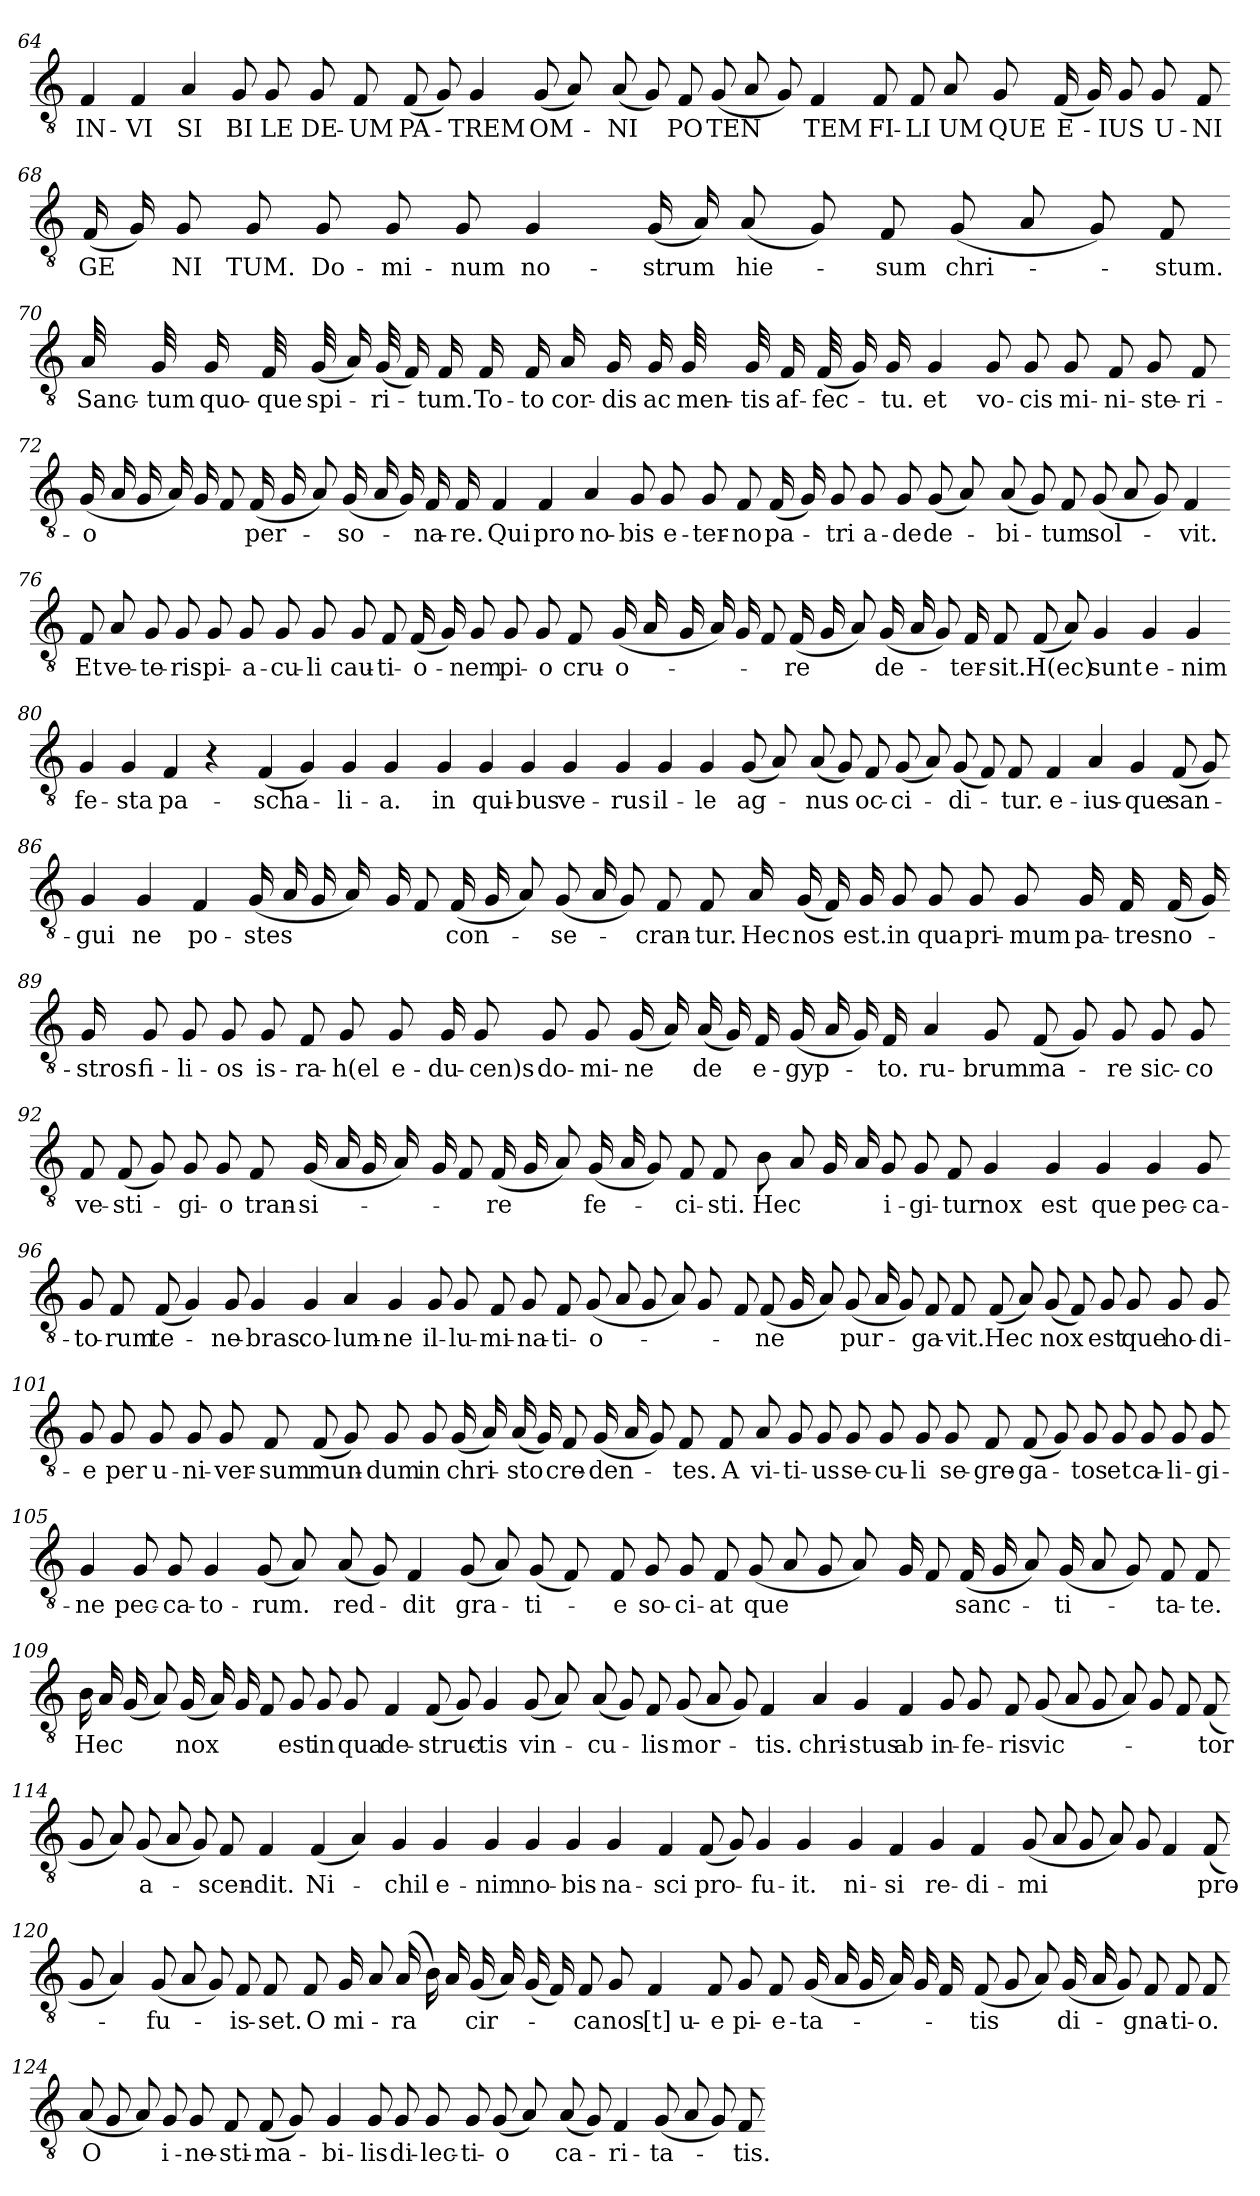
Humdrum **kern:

**kern	**text
*part1	*part1
*staff1	*staff1
*clefGv2	*
*k[]	*
=64	=64
4F	IN-
4F	VI
4A	SI
8G	BI
8G	-LE
=65-	=65-
8G	DE-
8F	-UM
(8F	PA-
8G)	.
4G	-TREM
(8G	OM-
8A)	.
=66-	=66-
(8A	NI
8G)	.
8F	PO
(8G	TEN
8A	.
8G)	.
4F	-TEM
=67-	=67-
8F	FI-
8F	LI
8A	UM
8G	-QUE
(16F	E-
16G)	.
8G	-IUS
8G	U-
8F	NI
=68-	=68-
(16F	GE
16G)	.
8G	NI
8G	-TUM.
8G	Do-
8G	-mi-
8G	-num
4G	no-
=69-	=69-
(16G	-strum
16A)	.
(8A	hie-
8G)	.
8F	-sum
(8G	chri-
8A	.
8G)	.
8F	-stum.
=70-	=70-
32A	Sanc-
32G	-tum
16G	quo-
32F	-que
(32G	spi-
16A)	.
(32G	-ri-
16F)	.
16F	-tum.
16F	To-
16F	-to
16A	cor-
16G	-dis
16G	ac
32G	men-
32G	-tis
16F	af-
(32F	-fec-
16G)	.
16G	-tu.
=71-	=71-
4G	et
8G	vo-
8G	-cis
8G	mi-
8F	-ni-
8G	-ste-
8F	-ri-
=72-	=72-
(16G	-o
16A	.
16G	.
16A)	.
16G	.
8F	.
(16F	per-
16G	.
8A)	.
(16G	-so-
16A	.
16G)	.
16F	-na-
16F	-re.
=73-	=73-
4F	Qui
4F	pro
4A	no-
8G	-bis
8G	e-
=74-	=74-
8G	-ter-
8F	-no
(16F	pa-
16G)	.
8G	-tri
8G	a-
8G	-de
(8G	de-
8A)	.
=75-	=75-
(8A	-bi-
8G)	.
8F	-tum
(8G	sol-
8A	.
8G)	.
4F	-vit.
=76-	=76-
8F	Et
8A	ve-
8G	-te-
8G	-ris
8G	pi-
8G	-a-
8G	-cu-
8G	-li
=77-	=77-
8G	cau-
8F	-ti-
(16F	-o-
16G)	.
8G	-nem
8G	pi-
8G	-o
8F	cru-
(16G	-o-
16A	.
=78-	=78-
16G	.
16A)	.
16G	.
8F	.
(16F	-re
16G	.
8A)	.
(16G	de-
16A	.
8G)	.
16F	-ter-
8F	-sit.
=79-	=79-
(8F	H(ec)
8A)	.
4G	sunt
4G	e-
4G	-nim
=80-	=80-
4G	fe-
4G	-sta
4F	pa-
4r	.
=81-	=81-
(4F	-scha-
4G)	.
4G	-li-
4G	-a.
=82-	=82-
4G	in
4G	qui-
4G	-bus
4G	ve-
=83-	=83-
4G	-rus
4G	il-
4G	-le
(8G	ag-
8A)	.
=84-	=84-
(8A	-nus
8G)	.
8F	oc-
(8G	-ci-
8A)	.
(8G	-di-
8F)	.
8F	-tur.
=85-	=85-
4F	e-
4A	-ius-
4G	-que
(8F	san-
8G)	.
=86-	=86-
4G	gui
4G	-ne
4F	po-
(16G	-stes
16A	.
16G	.
16A)	.
=87-	=87-
16G	.
8F	.
(16F	con-
16G	.
8A)	.
(8G	-se-
16A	.
8G)	.
8F	-cran-
8F	-tur.
=88-	=88-
16A	Hec
(16G	nos
16F)	.
16G	est.
8G	in
8G	qua
8G	pri-
8G	-mum
16G	pa-
16F	-tres
(16F	no-
16G)	.
=89-	=89-
16G	-stros
8G	fi-
8G	-li-
8G	-os
8G	is-
8F	-ra-
8G	-h(el
8G	e-
=90-	=90-
16G	-du-
8G	-cen)s
8G	do-
8G	-mi-
(16G	-ne
16A)	.
(16A	de
16G)	.
16F	e-
(16G	-gyp-
16A	.
16G)	.
16F	-to.
=91-	=91-
4A	ru-
8G	-brum
(8F	ma-
8G)	.
8G	-re
8G	sic-
8G	-co
=92-	=92-
8F	ve-
(8F	-sti-
8G)	.
8G	-gi-
8G	-o
8F	tran-
(16G	-si-
16A	.
16G	.
16A)	.
=93-	=93-
16G	.
8F	.
(16F	-re
16G	.
8A)	.
(16G	fe-
16A	.
8G)	.
8F	-ci-
8F	-sti.
=94-	=94-
8B	Hec
8A	.
16G	.
16A	.
8G	i-
8G	-gi-
8F	-tur
4G	nox
=95-	=95-
4G	est
4G	que
4G	pec-
8G	-ca-
=96-	=96-
8G	-to-
8F	-rum
(8F	te-
4G)	.
8G	-ne-
4G	-bras.
=97-	=97-
4G	co-
4A	-lum-
4G	-ne
8G	il-
8G	-lu-
=98-	=98-
8F	-mi-
8G	-na-
8F	-ti-
(8G	-o-
8A	.
8G	.
8A)	.
8G	.
=99-	=99-
8F	.
(8F	-ne
16G	.
8A)	.
(8G	pur-
16A	.
8G)	.
8F	-ga-
8F	-vit.
=100-	=100-
(8F	Hec
8A)	.
(8G	nox
8F)	.
8G	est
8G	que
8G	ho-
8G	-di-
=101-	=101-
8G	-e
8G	per
8G	u-
8G	-ni-
8G	-ver-
8F	-sum
(8F	mun-
8G)	.
=102-	=102-
8G	-dum
8G	in
(16G	chri-
16A)	.
(16A	-sto
16G)	.
8F	cre-
(16G	-den-
16A	.
8G)	.
8F	-tes.
=103-	=103-
8F	A
8A	vi-
8G	-ti-
8G	-us
8G	se-
8G	-cu-
8G	-li
8G	se-
=104-	=104-
8F	-gre-
(8F	-ga-
8G)	.
8G	-tos
8G	et
8G	ca-
8G	-li-
8G	-gi-
=105-	=105-
4G	-ne
8G	pec-
8G	-ca-
4G	-to-
(8G	-rum.
8A)	.
=106-	=106-
(8A	red-
8G)	.
4F	-dit
(8G	gra-
8A)	.
(8G	-ti-
8F)	.
=107-	=107-
8F	-e
8G	so-
8G	-ci-
8F	at
(8G	-que
8A	.
8G	.
8A)	.
=108-	=108-
16G	.
8F	.
(16F	sanc-
16G	.
8A)	.
(16G	-ti-
8A	.
8G)	.
8F	-ta-
8F	-te.
=109-	=109-
16B	Hec
16A	.
(16G	.
8A)	.
(16G	nox
16A)	.
16G	.
8F	.
8G	est
8G	in
8G	qua
=110-	=110-
4F	de-
(8F	-struc-
8G)	.
4G	-tis
(8G	vin-
8A)	.
=111-	=111-
(8A	-cu-
8G)	.
8F	-lis
(8G	mor-
8A	.
8G)	.
4F	-tis.
=112-	=112-
4A	chri-
4G	-stus
4F	ab
8G	in-
8G	-fe-
=113-	=113-
8F	-ris
(8G	vic-
8A	.
8G	.
8A)	.
8G	.
8F	.
(8F	-tor
=114-	=114-
8G	.
8A)	.
(8G	a-
8A	.
8G)	.
8F	-scen-
4F	-dit.
=115-	=115-
(4F	Ni-
4A)	.
4G	-chil
4G	e-
=116-	=116-
4G	-nim
4G	no-
4G	-bis
4G	na-
=117-	=117-
4F	-sci
(8F	pro-
8G)	.
4G	-fu-
4G	-it.
=118-	=118-
4G	ni-
4F	-si
4G	re-
4F	-di-
=119-	=119-
(8G	-mi
8A	.
8G	.
8A)	.
8G	.
4F	.
(8F	pro-
=120-	=120-
8G	.
4A)	.
(8G	-fu-
8A	.
8G)	.
8F	-is-
8F	-set.
=121-	=121-
8F	O
16G	mi-
8A	.
(16A	-ra
16B)	.
16A	.
(16G	cir-
16A)	.
(16G	.
16F)	.
8F	-ca
8G	nos
=122-	=122-
4F	[t]u-
8F	-e
8G	pi-
8F	-e-
(16G	-ta-
16A	.
16G	.
16A)	.
16G	.
16F	.
=123-	=123-
(8F	-tis
8G	.
8A)	.
(16G	di-
16A	.
8G)	.
8F	-gna-
8F	-ti-
8F	-o.
=124-	=124-
(8A	O
8G	.
8A)	.
8G	i-
8G	-ne-
8F	-sti-
(8F	-ma-
8G)	.
=125-	=125-
4G	-bi-
8G	-lis
8G	di-
8G	-lec-
8G	-ti-
(8G	-o
8A)	.
=126-	=126-
(8A	ca-
8G)	.
4F	-ri-
(8G	-ta-
8A	.
8G)	.
8F	-tis.
=-	=-
*-	*-
